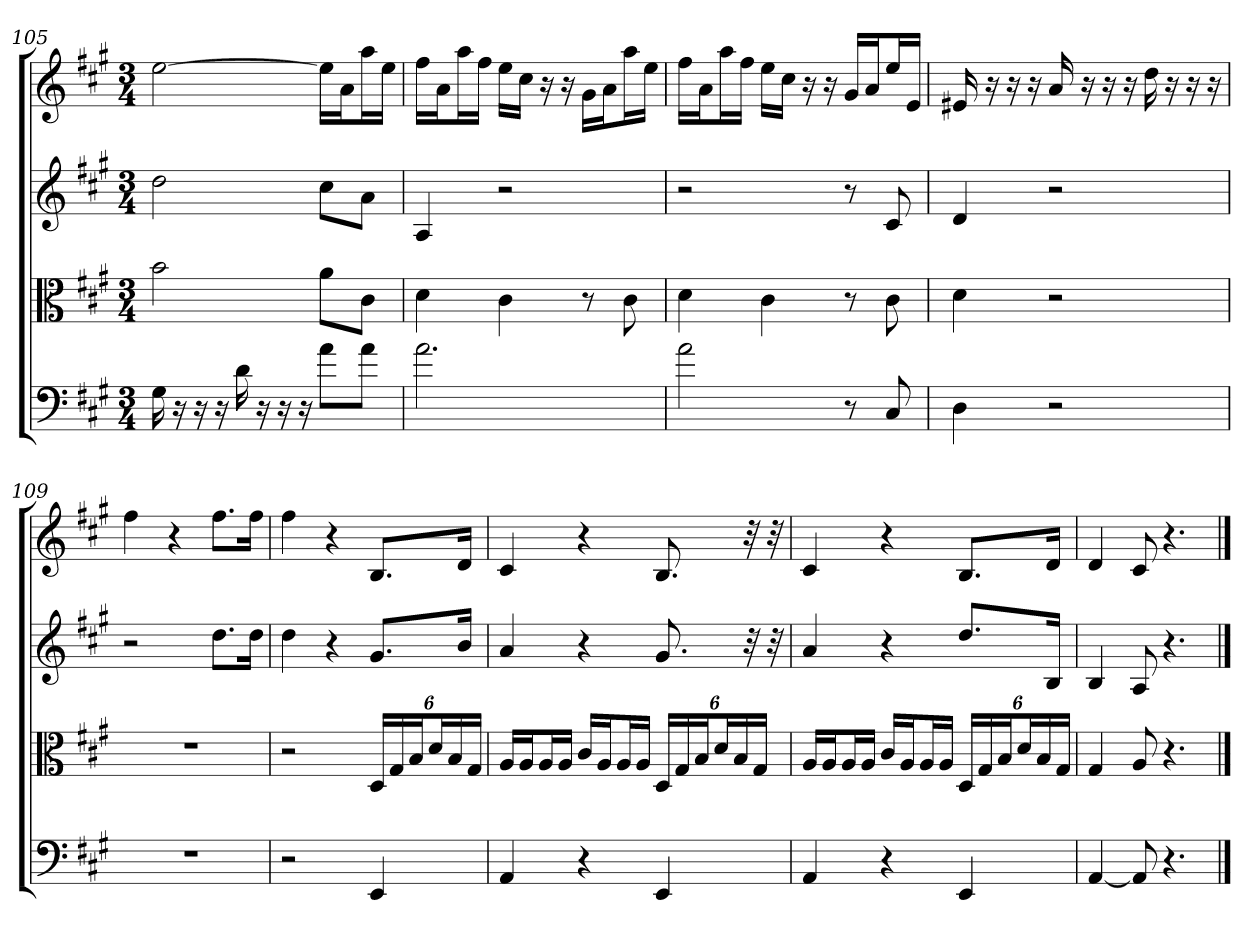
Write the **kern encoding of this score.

**kern	**kern	**kern	**kern
*part4	*part3	*part2	*part1
*staff4	*staff3	*staff2	*staff1
*clefF4	*clefC3	*clefG2	*clefG2
*k[f#c#g#]	*k[f#c#g#]	*k[f#c#g#]	*k[f#c#g#]
*A:	*A:	*A:	*A:
*M3/4	*M3/4	*M3/4	*M3/4
=105	=105	=105	=105
16G#	2b	2dd	[2ee
16r	.	.	.
16r	.	.	.
16r	.	.	.
16d	.	.	.
16r	.	.	.
16r	.	.	.
16r	.	.	.
8a\L	8a\L	8cc#\L	16ee\LL]
.	.	.	16a\J
8a\J	8c#\J	8a\J	16aa\L
.	.	.	16ee\JJ
=106	=106	=106	=106
2.a	4d	4A	16ff#\LL
.	.	.	16a\J
.	.	.	16aa\L
.	.	.	16ff#\JJ
.	4c#	2r	16ee\LL
.	.	.	16cc#\JJ
.	.	.	16r
.	.	.	16r
.	8r	.	16g#\LL
.	.	.	16a\J
.	8c#	.	16aa\L
.	.	.	16ee\JJ
=107	=107	=107	=107
2a	4d	2r	16ff#\LL
.	.	.	16a\J
.	.	.	16aa\L
.	.	.	16ff#\JJ
.	4c#	.	16ee\LL
.	.	.	16cc#\JJ
.	.	.	16r
.	.	.	16r
8r	8r	8r	16g#/LL
.	.	.	16a/J
8C#	8c#	8c#	16ee/L
.	.	.	16e/JJ
=108	=108	=108	=108
4D	4d	4d	16e#X
.	.	.	16r
.	.	.	16r
.	.	.	16r
2r	2r	2r	16a
.	.	.	16r
.	.	.	16r
.	.	.	16r
.	.	.	16dd
.	.	.	16r
.	.	.	16r
.	.	.	16r
=109	=109	=109	=109
2.r	2.r	2r	4ff#
.	.	.	4r
.	.	8.dd\L	8.ff#\L
.	.	16dd\Jk	16ff#\Jk
=110	=110	=110	=110
2r	2r	4dd	4ff#
.	.	4r	4r
4EE	24D/LL	8.g#/L	8.B/L
.	24G#/	.	.
.	24B/J	.	.
.	24d/L	.	.
.	24B/	.	.
.	.	16b/Jk	16d/Jk
.	24G#/JJ	.	.
=111	=111	=111	=111
4AA	16A/LL	4a	4c#
.	16A/J	.	.
.	16A/L	.	.
.	16A/JJ	.	.
4r	16c#/LL	4r	4r
.	16A/J	.	.
.	16A/L	.	.
.	16A/JJ	.	.
4EE	24D/LL	8.g#	8.B
.	24G#/	.	.
.	24B/J	.	.
.	24d/L	.	.
.	24B/	.	.
.	.	32r	32r
.	24G#/JJ	.	.
.	.	32r	32r
=112	=112	=112	=112
4AA	16A/LL	4a	4c#
.	16A/J	.	.
.	16A/L	.	.
.	16A/JJ	.	.
4r	16c#/LL	4r	4r
.	16A/J	.	.
.	16A/L	.	.
.	16A/JJ	.	.
4EE	24D/LL	8.dd/L	8.B/L
.	24G#/	.	.
.	24B/J	.	.
.	24d/L	.	.
.	24B/	.	.
.	.	16B/Jk	16d/Jk
.	24G#/JJ	.	.
=113	=113	=113	=113
[4AA	4G#	4B	4d
8AA]	8A	8A	8c#
4.r	4.r	4.r	4.r
==	==	==	==
*-	*-	*-	*-
